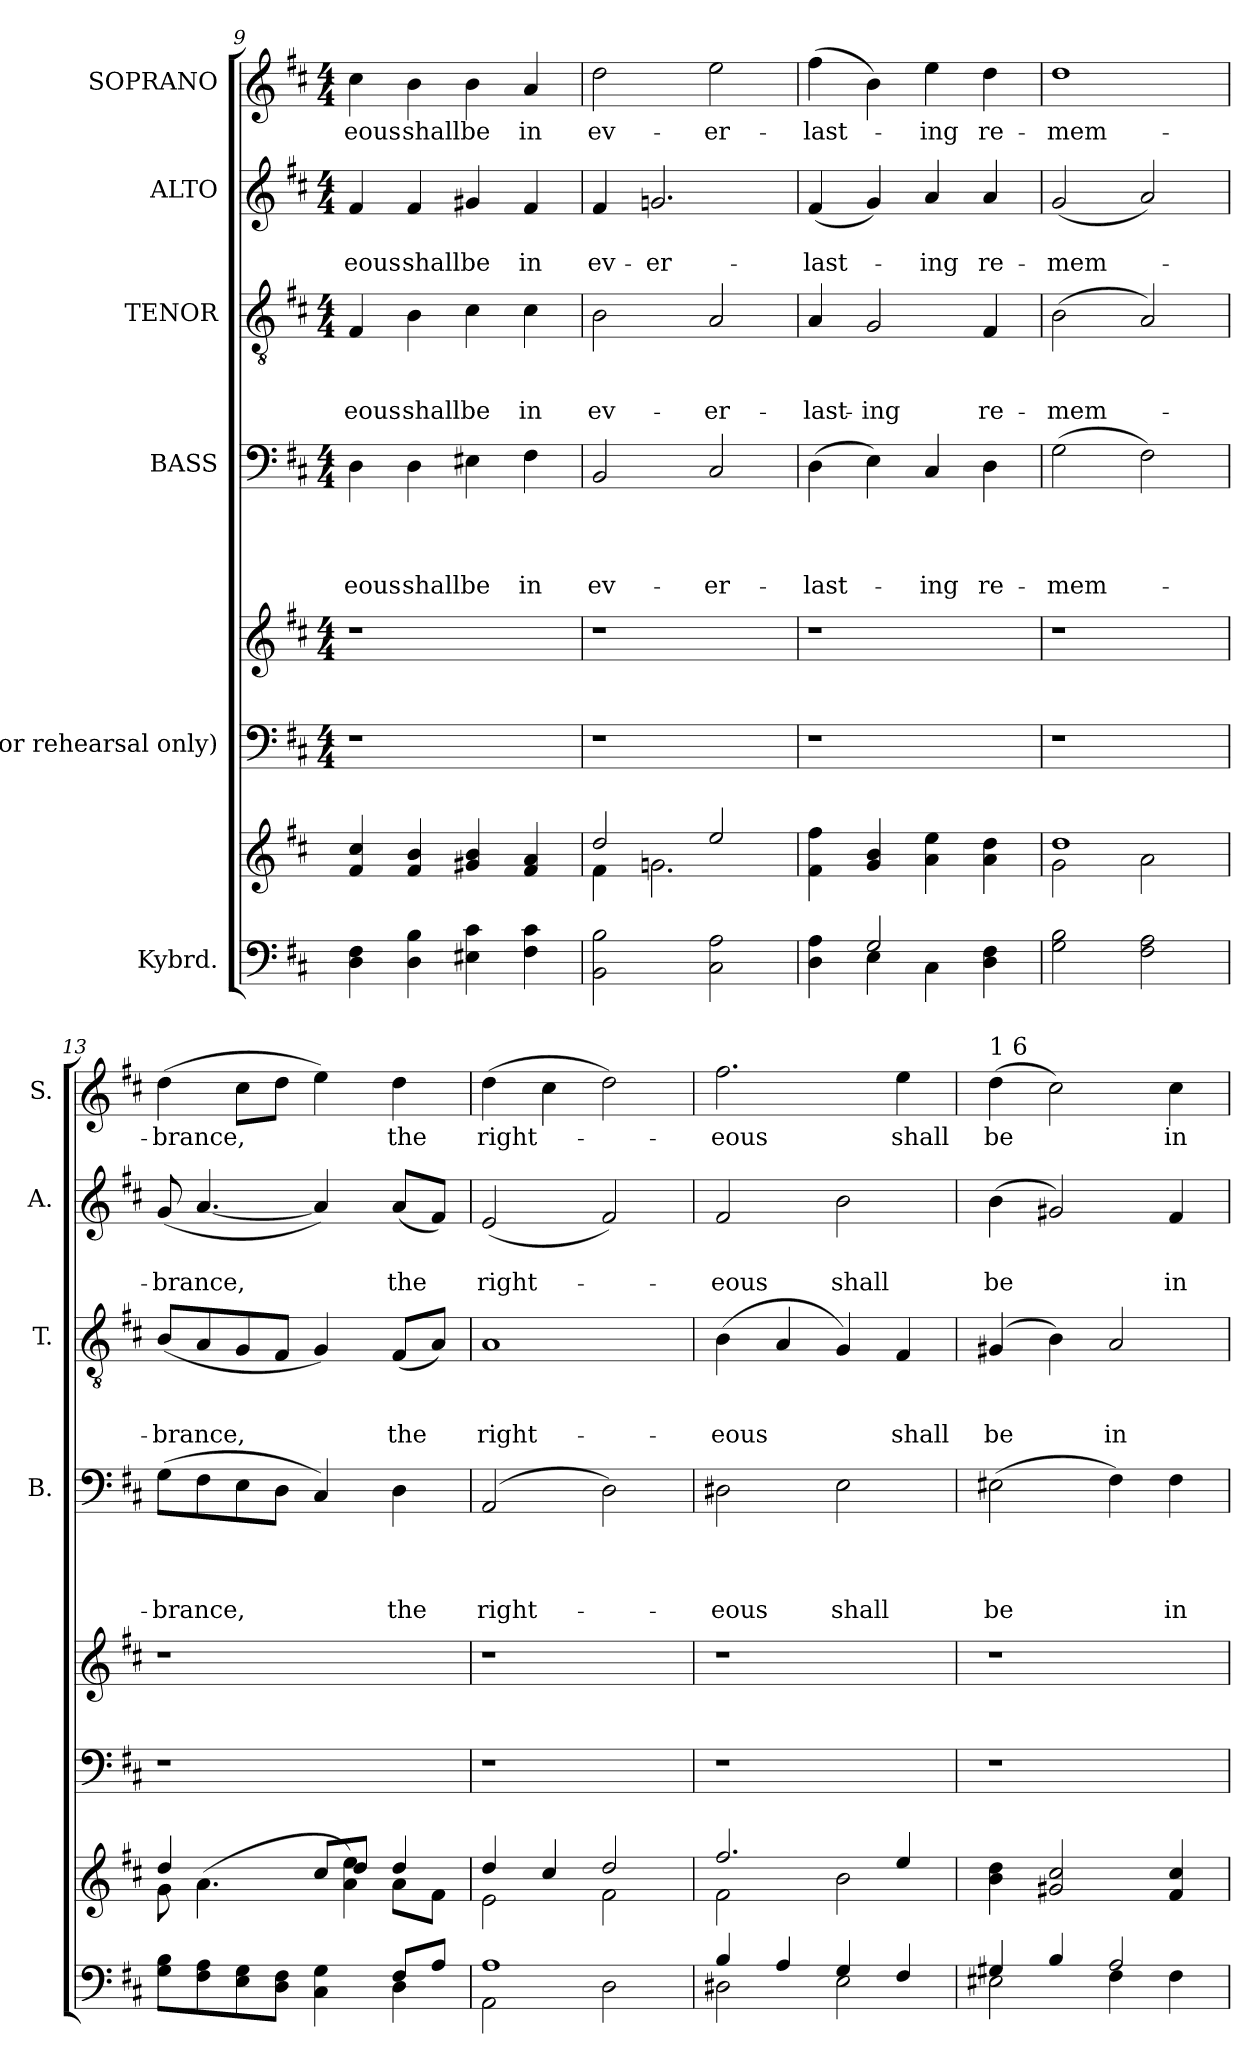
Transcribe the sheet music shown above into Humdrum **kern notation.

**kern	**kern	**kern	**kern	**kern	**text	**text	**text	**text	**kern	**text	**text	**text	**kern	**text	**text	**kern	**text
*part6	*part6	*part5	*part5	*part4	*part4	*part4	*part4	*part4	*part3	*part3	*part3	*part3	*part2	*part2	*part2	*part1	*part1
*staff8	*staff7	*staff6	*staff5	*staff4	*staff4	*staff4	*staff4	*staff4	*staff3	*staff3	*staff3	*staff3	*staff2	*staff2	*staff2	*staff1	*staff1
*I"Kybrd.	*	*I"(for rehearsal only)	*	*I"BASS	*	*	*	*	*I"TENOR	*	*	*	*I"ALTO	*	*	*I"SOPRANO	*
*	*	*	*	*I'B.	*	*	*	*	*I'T.	*	*	*	*I'A.	*	*	*I'S.	*
*clefF4	*clefG2	*clefF4	*clefG2	*clefF4	*	*	*	*	*clefGv2	*	*	*	*clefG2	*	*	*clefG2	*
*k[f#c#]	*k[f#c#]	*k[f#c#]	*k[f#c#]	*k[f#c#]	*	*	*	*	*k[f#c#]	*	*	*	*k[f#c#]	*	*	*k[f#c#]	*
*D:	*D:	*D:	*D:	*D:	*	*	*	*	*D:	*	*	*	*D:	*	*	*D:	*
*	*	*M4/4	*M4/4	*M4/4	*	*	*	*	*M4/4	*	*	*	*M4/4	*	*	*M4/4	*
=9	=9	=9	=9	=9	=9	=9	=9	=9	=9	=9	=9	=9	=9	=9	=9	=9	=9
!	!	!	!	!	!	!	!	!LO:LY:b	!	!	!	!LO:LY:b	!	!	!LO:LY:b	!	!LO:LY:b
4D\ 4F#\	4f#/ 4cc#/	1r	1r	4D\	.	.	.	-eous	4F#/	.	.	-eous	4f#/	.	-eous	4cc#\	-eous
!	!	!	!	!	!	!	!	!LO:LY:b	!	!	!	!LO:LY:b	!	!	!LO:LY:b	!	!LO:LY:b
4D\ 4B\	4f#/ 4b/	.	.	4D\	.	.	.	shall	4B\	.	.	shall	4f#/	.	shall	4b\	shall
!	!	!	!	!	!	!	!	!LO:LY:b	!	!	!	!LO:LY:b	!	!	!LO:LY:b	!	!LO:LY:b
4E#X\ 4c#\	4g#X/ 4b/	.	.	4E#X\	.	.	.	be	4c#\	.	.	be	4g#X/	.	be	4b\	be
!	!	!	!	!	!	!	!	!LO:LY:b	!	!	!	!LO:LY:b	!	!	!LO:LY:b	!	!LO:LY:b
4F#\ 4c#\	4f#/ 4a/	.	.	4F#\	.	.	.	in	4c#\	.	.	in	4f#/	.	in	4a/	in
=10	=10	=10	=10	=10	=10	=10	=10	=10	=10	=10	=10	=10	=10	=10	=10	=10	=10
*	*^	*	*	*	*	*	*	*	*	*	*	*	*	*	*	*	*
!	!	!	!	!	!	!	!	!	!LO:LY:b	!	!	!	!LO:LY:b	!	!	!LO:LY:b	!	!LO:LY:b
2BB\ 2B\	2dd/	4f#\	1r	1r	2BB/	.	.	.	ev-	2B\	.	.	ev-	4f#/	.	ev-	2dd\	ev-
!	!	!	!	!	!	!	!	!	!	!	!	!	!	!	!	!LO:LY:b	!	!
.	.	2.gn\	.	.	.	.	.	.	.	.	.	.	.	2.gn/	.	-er-	.	.
!	!	!	!	!	!	!	!	!	!LO:LY:b	!	!	!	!LO:LY:b	!	!	!	!	!LO:LY:b
2C#\ 2A\	2ee/	.	.	.	2C#/	.	.	.	-er-	2A/	.	.	-er-	.	.	.	2ee\	-er-
*	*v	*v	*	*	*	*	*	*	*	*	*	*	*	*	*	*	*	*
!!LO:PB:g=z
=11	=11	=11	=11	=11	=11	=11	=11	=11	=11	=11	=11	=11	=11	=11	=11	=11	=11
*^	*	*	*	*	*	*	*	*	*	*	*	*	*	*	*	*	*
!	!	!	!	!	!	!	!	!	!LO:LY:b	!	!	!	!LO:LY:b	!	!	!LO:LY:b	!	!LO:LY:b
4ryy	4D\ 4A\	4f#\ 4ff#\	1r	1r	(>4D\	.	.	.	-last-	4A/	.	.	-last-	(<4f#/	.	-last-	(>4ff#\	-last-
!	!	!	!	!	!	!	!	!	!	!	!	!	!LO:LY:b	!	!	!	!	!
2G/	4E\	4g/ 4b/	.	.	4E\)	.	.	.	.	2G/	.	.	-ing	4g/)	.	.	4b\)	.
!	!	!	!	!	!	!	!	!	!LO:LY:b	!	!	!	!	!	!	!LO:LY:b	!	!LO:LY:b
.	4C#\	4a\ 4ee\	.	.	4C#/	.	.	.	-ing	.	.	.	.	4a/	.	-ing	4ee\	-ing
!	!	!	!	!	!	!	!	!	!LO:LY:b	!	!	!	!LO:LY:b	!	!	!LO:LY:b	!	!LO:LY:b
4ryy	4D\ 4F#\	4a\ 4dd\	.	.	4D\	.	.	.	re-	4F#/	.	.	re-	4a/	.	re-	4dd\	re-
=12	=12	=12	=12	=12	=12	=12	=12	=12	=12	=12	=12	=12	=12	=12	=12	=12	=12	=12
*	*	*^	*	*	*	*	*	*	*	*	*	*	*	*	*	*	*	*
!	!	!	!	!	!	!	!	!	!	!LO:LY:b	!	!	!	!LO:LY:b	!	!	!LO:LY:b	!	!LO:LY:b
*v	*v	*	*	*	*	*	*	*	*	*	*	*	*	*	*	*	*	*	*
2G\ 2B\	1dd	2g\	1r	1r	(>2G\	.	.	.	-mem-	(>2B\	.	.	-mem-	(<2g/	.	-mem-	1dd	-mem-
2F#\ 2A\	.	2a\	.	.	2F#\)	.	.	.	.	2A/)	.	.	.	2a/)	.	.	.	.
=13	=13	=13	=13	=13	=13	=13	=13	=13	=13	=13	=13	=13	=13	=13	=13	=13	=13	=13
*^	*^	*^	*	*	*	*	*	*	*	*	*	*	*	*	*	*	*	*
!	!	!	!	!	!	!	!	!	!	!	!	!LO:LY:b	!	!	!	!LO:LY:b	!	!	!LO:LY:b	!	!LO:LY:b
8G\ 8B\L	2.ryy	4dd/	8g\	2ryy	2.ryy	1r	1r	(>8G\L	.	.	.	-brance,	(<8B/L	.	.	-brance,	(<8g/	.	-brance,	(>4dd\	-brance,
8F#\ 8A\	.	.	(<4.a\	.	.	.	.	8F#\	.	.	.	.	8A/	.	.	.	[<4.a/	.	.	.	.
8E\ 8G\	.	2.ryy	.	.	.	.	.	8E\	.	.	.	.	8G/	.	.	.	.	.	.	8cc#\L	.
8D\ 8F#\J	.	.	.	.	.	.	.	8D\J	.	.	.	.	8F#/J	.	.	.	.	.	.	8dd\J	.
4C#\ 4G\	.	.	8cc#/L	8ryy	.	.	.	4C#/)	.	.	.	.	4G/)	.	.	.	4a/])	.	.	4ee\)	.
.	.	.	8dd/J	4a\ 4ee\)	.	.	.	.	.	.	.	.	.	.	.	.	.	.	.	.	.
!	!	!	!	!	!	!	!	!	!	!	!	!LO:LY:b	!	!	!	!LO:LY:b	!	!	!LO:LY:b	!	!LO:LY:b
4D\	8F#/L	.	8a\L	.	4dd/	.	.	4D\	.	.	.	the	(<8F#/L	.	.	the	(<8a/L	.	the	4dd\	the
.	8A/J	.	8f#\J	8ryy	.	.	.	.	.	.	.	.	8A/J)	.	.	.	8f#/J)	.	.	.	.
*	*	*	*	*v	*v	*	*	*	*	*	*	*	*	*	*	*	*	*	*	*	*
=14	=14	=14	=14	=14	=14	=14	=14	=14	=14	=14	=14	=14	=14	=14	=14	=14	=14	=14	=14	=14
!	!	!	!	!	!	!	!	!	!	!	!LO:LY:b	!	!	!	!LO:LY:b	!	!	!LO:LY:b	!	!LO:LY:b
*	*	*	*v	*v	*	*	*	*	*	*	*	*	*	*	*	*	*	*	*	*
1A	2AA\	4dd/	2e\	1r	1r	(2AA/	.	.	.	right-	1A	.	.	right-	(<2e/	.	right-	(>4dd\	right-
.	.	4cc#/	.	.	.	.	.	.	.	.	.	.	.	.	.	.	.	4cc#\	.
.	2D\	2dd/	2f#\	.	.	2D\)	.	.	.	.	.	.	.	.	2f#/)	.	.	2dd\)	.
=15	=15	=15	=15	=15	=15	=15	=15	=15	=15	=15	=15	=15	=15	=15	=15	=15	=15	=15	=15
!	!	!	!	!	!	!	!	!	!	!LO:LY:b	!	!	!	!LO:LY:b	!	!	!LO:LY:b	!	!LO:LY:b
2D#X\	4B/	2.ff#/	2f#\	1r	1r	2D#X\	.	.	.	-eous	(>4B\	.	.	-eous	2f#/	.	-eous	2.ff#\	-eous
.	4A/	.	.	.	.	.	.	.	.	.	4A/	.	.	.	.	.	.	.	.
!	!	!	!	!	!	!	!	!	!	!LO:LY:b	!	!	!	!	!	!	!LO:LY:b	!	!
4G/	2E\	.	2b\	.	.	2E\	.	.	.	shall	4G/)	.	.	.	2b\	.	shall	.	.
!	!	!	!	!	!	!	!	!	!	!	!	!	!	!LO:LY:b	!	!	!	!	!LO:LY:b
4F#/	.	4ee/	.	.	.	.	.	.	.	.	4F#/	.	.	shall	.	.	.	4ee\	shall
*	*	*v	*v	*	*	*	*	*	*	*	*	*	*	*	*	*	*	*	*
!!LO:LB:g=z
=16	=16	=16	=16	=16	=16	=16	=16	=16	=16	=16	=16	=16	=16	=16	=16	=16	=16	=16
!	!	!	!	!	!	!	!	!	!	!	!	!	!	!	!	!	!LO:TX:a:t=1 6	!
!	!	!	!	!	!	!	!	!	!LO:LY:b	!	!	!	!LO:LY:b	!	!	!LO:LY:b	!	!LO:LY:b
4G#X/	2E#X\	4b\ 4dd\	1r	1r	(>2E#X\	.	.	.	be	(4G#X/	.	.	be	(>4b\	.	be	(>4dd\	be
4B/	.	2g#X/ 2cc#/	.	.	.	.	.	.	.	4B\)	.	.	.	2g#X/)	.	.	2cc#\)	.
!	!	!	!	!	!	!	!	!	!	!	!	!	!LO:LY:b	!	!	!	!	!
2A/	4F#\	.	.	.	4F#\)	.	.	.	.	2A/	.	.	in	.	.	.	.	.
!	!	!	!	!	!	!	!	!	!LO:LY:b	!	!	!	!	!	!	!LO:LY:b	!	!LO:LY:b
.	4F#\	4f#/ 4cc#/	.	.	4F#\	.	.	.	in	.	.	.	.	4f#/	.	in	4cc#\	in
*v	*v	*	*	*	*	*	*	*	*	*	*	*	*	*	*	*	*	*
=	=	=	=	=	=	=	=	=	=	=	=	=	=	=	=	=	=
*-	*-	*-	*-	*-	*-	*-	*-	*-	*-	*-	*-	*-	*-	*-	*-	*-	*-
